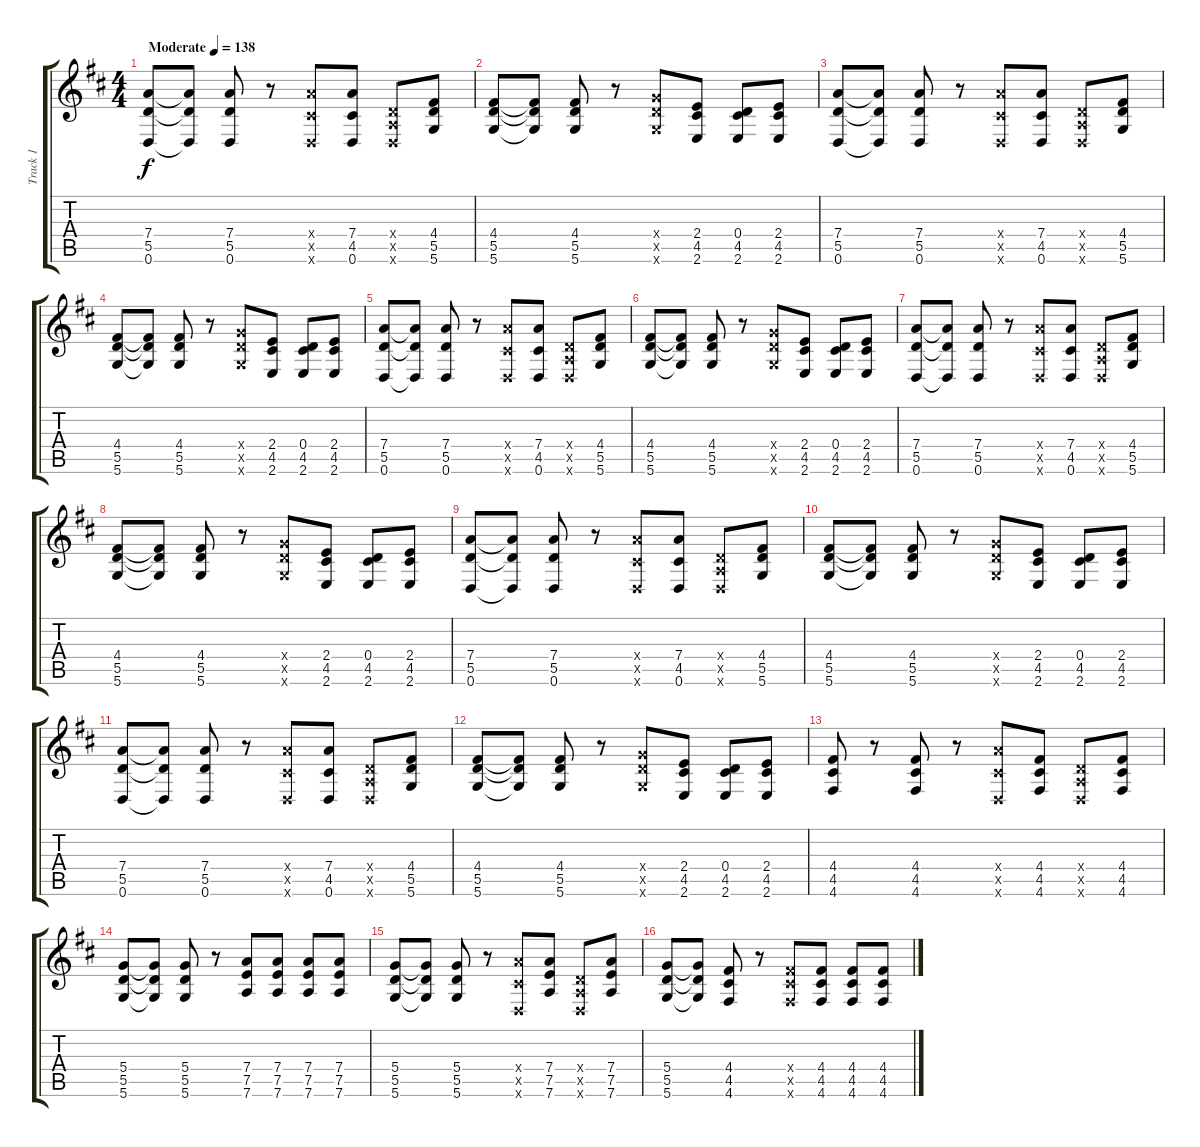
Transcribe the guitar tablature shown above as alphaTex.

\track ("Track 1" "Track 1") {instrument acousticguitarsteel}
\staff {score tabs}
\tuning (E4 B3 G3 D3 A2 D2) {hide}
\ts (4 4)
\tempo (138 "Moderate")
\clef g2
\ks d
(7.4 5.5 0.6).8{dy f instrument acousticguitarsteel} (7.4{t} 5.5{t} 0.6{t}).8 (7.4 5.5 0.6).8 r.8 (7.4{x} 4.5{x} 0.6{x}).8 (7.4 4.5 0.6).8 (0.4{x} 0.5{x} 0.6{x}).8 (4.4 5.5 5.6).8 |
(4.4 5.5 5.6).8 (4.4{t} 5.5{t} 5.6{t}).8 (4.4 5.5 5.6).8 r.8 (5.4{x} 5.5{x} 5.6{x}).8 (2.4 4.5 2.6).8 (0.4 4.5 2.6).8 (2.4 4.5 2.6).8 |
(7.4 5.5 0.6).8 (7.4{t} 5.5{t} 0.6{t}).8 (7.4 5.5 0.6).8 r.8 (7.4{x} 4.5{x} 0.6{x}).8 (7.4 4.5 0.6).8 (0.4{x} 0.5{x} 0.6{x}).8 (4.4 5.5 5.6).8 |
(4.4 5.5 5.6).8 (4.4{t} 5.5{t} 5.6{t}).8 (4.4 5.5 5.6).8 r.8 (5.4{x} 5.5{x} 5.6{x}).8 (2.4 4.5 2.6).8 (0.4 4.5 2.6).8 (2.4 4.5 2.6).8 |
(7.4 5.5 0.6).8 (7.4{t} 5.5{t} 0.6{t}).8 (7.4 5.5 0.6).8 r.8 (7.4{x} 4.5{x} 0.6{x}).8 (7.4 4.5 0.6).8 (0.4{x} 0.5{x} 0.6{x}).8 (4.4 5.5 5.6).8 |
(4.4 5.5 5.6).8 (4.4{t} 5.5{t} 5.6{t}).8 (4.4 5.5 5.6).8 r.8 (5.4{x} 5.5{x} 5.6{x}).8 (2.4 4.5 2.6).8 (0.4 4.5 2.6).8 (2.4 4.5 2.6).8 |
(7.4 5.5 0.6).8 (7.4{t} 5.5{t} 0.6{t}).8 (7.4 5.5 0.6).8 r.8 (7.4{x} 4.5{x} 0.6{x}).8 (7.4 4.5 0.6).8 (0.4{x} 0.5{x} 0.6{x}).8 (4.4 5.5 5.6).8 |
(4.4 5.5 5.6).8 (4.4{t} 5.5{t} 5.6{t}).8 (4.4 5.5 5.6).8 r.8 (5.4{x} 5.5{x} 5.6{x}).8 (2.4 4.5 2.6).8 (0.4 4.5 2.6).8 (2.4 4.5 2.6).8 |
(7.4 5.5 0.6).8 (7.4{t} 5.5{t} 0.6{t}).8 (7.4 5.5 0.6).8 r.8 (7.4{x} 4.5{x} 0.6{x}).8 (7.4 4.5 0.6).8 (0.4{x} 0.5{x} 0.6{x}).8 (4.4 5.5 5.6).8 |
(4.4 5.5 5.6).8 (4.4{t} 5.5{t} 5.6{t}).8 (4.4 5.5 5.6).8 r.8 (5.4{x} 5.5{x} 5.6{x}).8 (2.4 4.5 2.6).8 (0.4 4.5 2.6).8 (2.4 4.5 2.6).8 |
(7.4 5.5 0.6).8 (7.4{t} 5.5{t} 0.6{t}).8 (7.4 5.5 0.6).8 r.8 (7.4{x} 4.5{x} 0.6{x}).8 (7.4 4.5 0.6).8 (0.4{x} 0.5{x} 0.6{x}).8 (4.4 5.5 5.6).8 |
(4.4 5.5 5.6).8 (4.4{t} 5.5{t} 5.6{t}).8 (4.4 5.5 5.6).8 r.8 (5.4{x} 5.5{x} 5.6{x}).8 (2.4 4.5 2.6).8 (0.4 4.5 2.6).8 (2.4 4.5 2.6).8 |
(4.4 4.5 4.6).8 r.8 (4.4 4.5 4.6).8 r.8 (7.4{x} 4.5{x} 0.6{x}).8 (4.4 4.5 4.6).8 (0.4{x} 0.5{x} 0.6{x}).8 (4.4 4.5 4.6).8 |
(5.4 5.5 5.6).8 (5.4{t} 5.5{t} 5.6{t}).8 (5.4 5.5 5.6).8 r.8 (7.4 7.5 7.6).8 (7.4 7.5 7.6).8 (7.4 7.5 7.6).8 (7.4 7.5 7.6).8 |
(5.4 5.5 5.6).8 (5.4{t} 5.5{t} 5.6{t}).8 (5.4 5.5 5.6).8 r.8 (7.4{x} 4.5{x} 0.6{x}).8 (7.4 7.5 7.6).8 (0.4{x} 0.5{x} 0.6{x}).8 (7.4 7.5 7.6).8 |
(5.4 5.5 5.6).8 (5.4{t} 5.5{t} 5.6{t}).8 (4.4 4.5 4.6).8 r.8 (4.4{x} 4.5{x} 4.6{x}).8 (4.4 4.5 4.6).8 (4.4 4.5 4.6).8 (4.4 4.5 4.6).8
